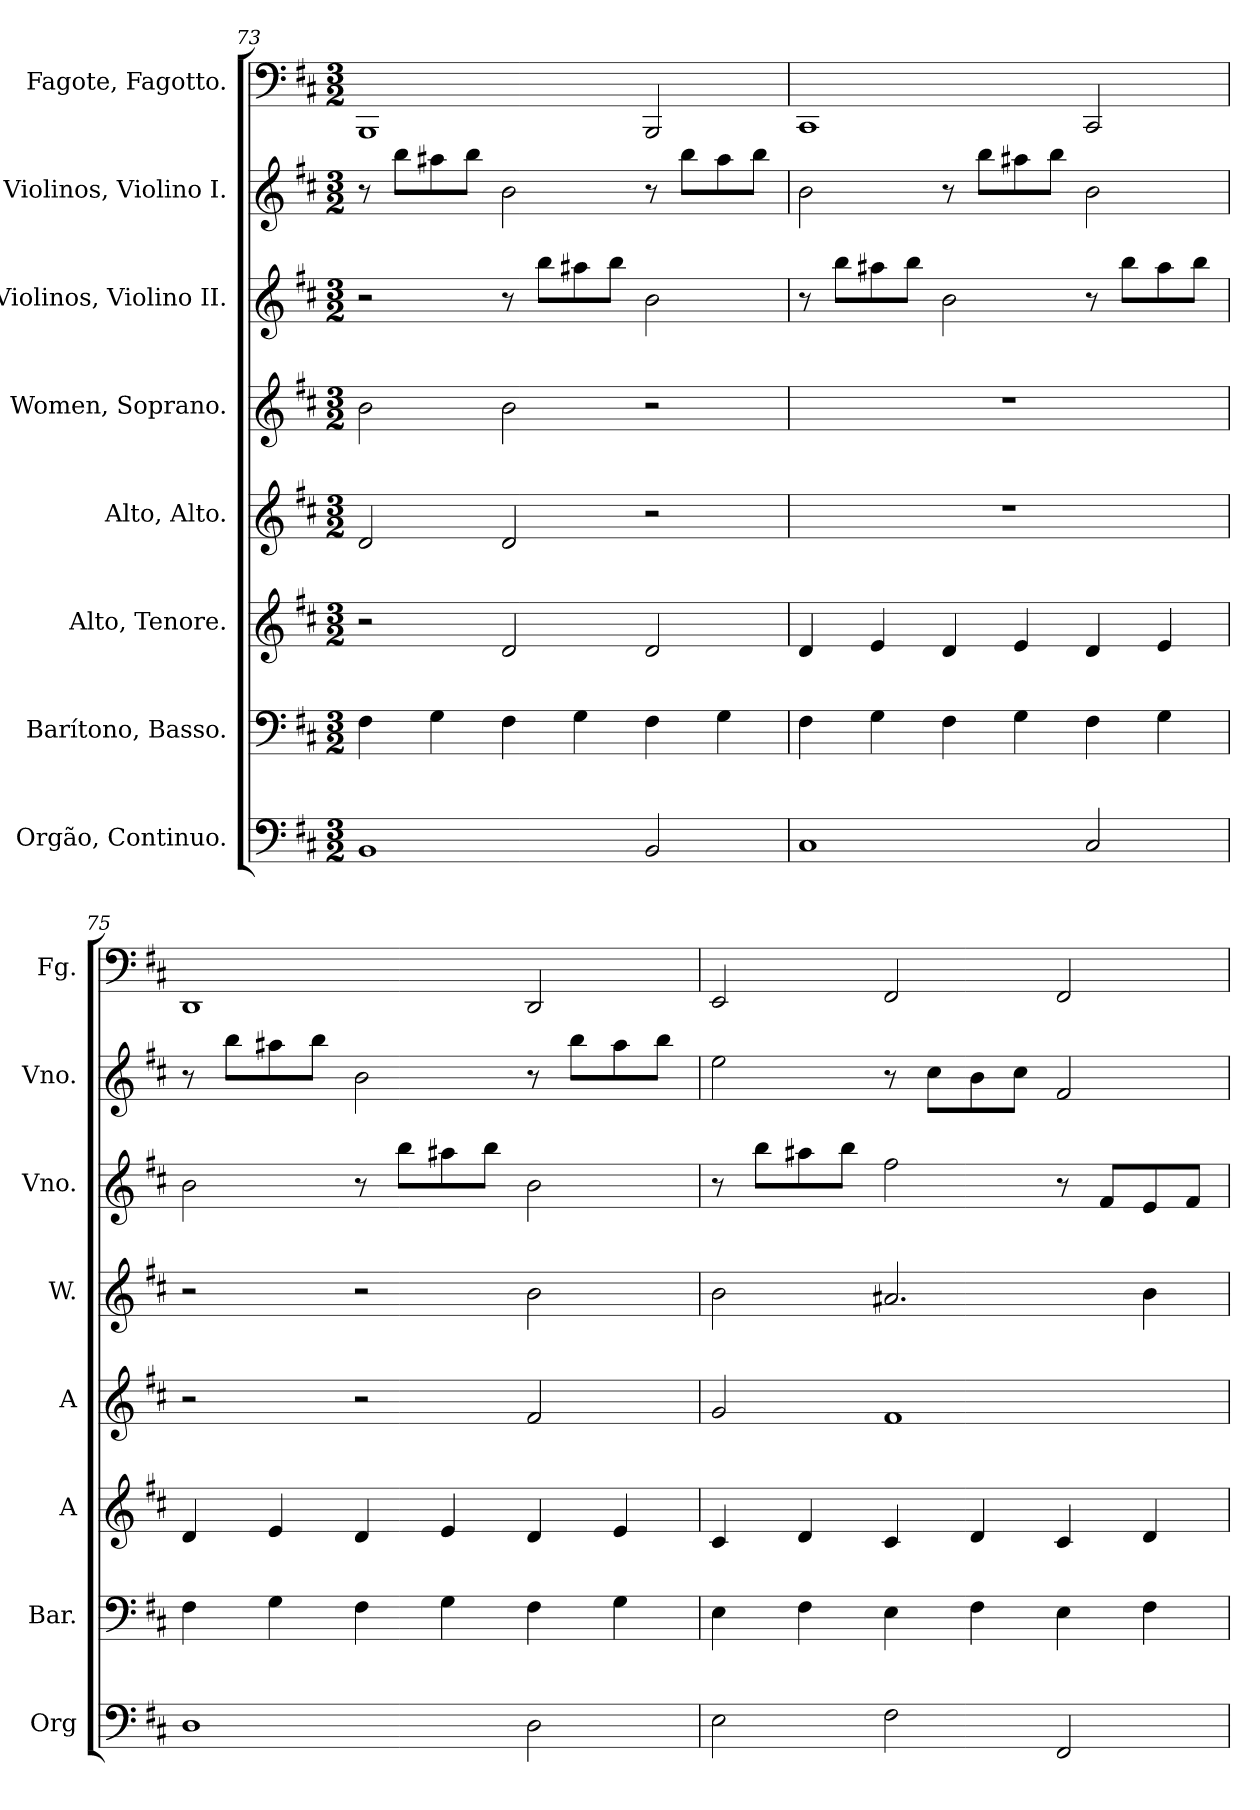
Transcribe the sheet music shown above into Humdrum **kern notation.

**kern	**kern	**kern	**kern	**kern	**kern	**kern	**kern
*part8	*part7	*part6	*part5	*part4	*part3	*part2	*part1
*staff8	*staff7	*staff6	*staff5	*staff4	*staff3	*staff2	*staff1
*I"Orgão, Continuo.	*I"Barítono, Basso.	*I"Alto, Tenore.	*I"Alto, Alto.	*I"Women, Soprano.	*I"Violinos, Violino II.	*I"Violinos, Violino I.	*I"Fagote, Fagotto.
*I'Org	*I'Bar.	*I'A	*I'A	*I'W.	*I'Vno.	*I'Vno.	*I'Fg.
*clefF4	*clefF4	*clefG2	*clefG2	*clefG2	*clefG2	*clefG2	*clefF4
*k[f#c#]	*k[f#c#]	*k[f#c#]	*k[f#c#]	*k[f#c#]	*k[f#c#]	*k[f#c#]	*k[f#c#]
*M3/2	*M3/2	*M3/2	*M3/2	*M3/2	*M3/2	*M3/2	*M3/2
=73	=73	=73	=73	=73	=73	=73	=73
1BB	4F#\	2r	2d/	2b\	2r	8r	1BBB
.	.	.	.	.	.	8bb\L	.
.	4G\	.	.	.	.	8aa#X\	.
.	.	.	.	.	.	8bb\J	.
.	4F#\	2d/	2d/	2b\	8r	2b\	.
.	.	.	.	.	8bb\L	.	.
.	4G\	.	.	.	8aa#X\	.	.
.	.	.	.	.	8bb\J	.	.
2BB/	4F#\	2d/	2r	2r	2b\	8r	2BBB/
.	.	.	.	.	.	8bb\L	.
.	4G\	.	.	.	.	8aa#\	.
.	.	.	.	.	.	8bb\J	.
!!LO:PB:g=z
=74	=74	=74	=74	=74	=74	=74	=74
1C#	4F#\	4d/	1.r	1.r	8r	2b\	1CC#
.	.	.	.	.	8bb\L	.	.
.	4G\	4e/	.	.	8aa#X\	.	.
.	.	.	.	.	8bb\J	.	.
.	4F#\	4d/	.	.	2b\	8r	.
.	.	.	.	.	.	8bb\L	.
.	4G\	4e/	.	.	.	8aa#X\	.
.	.	.	.	.	.	8bb\J	.
2C#/	4F#\	4d/	.	.	8r	2b\	2CC#/
.	.	.	.	.	8bb\L	.	.
.	4G\	4e/	.	.	8aa#\	.	.
.	.	.	.	.	8bb\J	.	.
=75	=75	=75	=75	=75	=75	=75	=75
1D	4F#\	4d/	2r	2r	2b\	8r	1DD
.	.	.	.	.	.	8bb\L	.
.	4G\	4e/	.	.	.	8aa#X\	.
.	.	.	.	.	.	8bb\J	.
.	4F#\	4d/	2r	2r	8r	2b\	.
.	.	.	.	.	8bb\L	.	.
.	4G\	4e/	.	.	8aa#X\	.	.
.	.	.	.	.	8bb\J	.	.
2D\	4F#\	4d/	2f#/	2b\	2b\	8r	2DD/
.	.	.	.	.	.	8bb\L	.
.	4G\	4e/	.	.	.	8aa#\	.
.	.	.	.	.	.	8bb\J	.
!!LO:PB:g=z
=76	=76	=76	=76	=76	=76	=76	=76
2E\	4E\	4c#/	2g/	2b\	8r	2ee\	2EE/
.	.	.	.	.	8bb\L	.	.
.	4F#\	4d/	.	.	8aa#X\	.	.
.	.	.	.	.	8bb\J	.	.
2F#\	4E\	4c#/	1f#	2.a#X/	2ff#\	8r	2FF#/
.	.	.	.	.	.	8cc#\L	.
.	4F#\	4d/	.	.	.	8b\	.
.	.	.	.	.	.	8cc#\J	.
2FF#/	4E\	4c#/	.	.	8r	2f#/	2FF#/
.	.	.	.	.	8f#/L	.	.
.	4F#\	4d/	.	4b\	8e/	.	.
.	.	.	.	.	8f#/J	.	.
=	=	=	=	=	=	=	=
*-	*-	*-	*-	*-	*-	*-	*-
